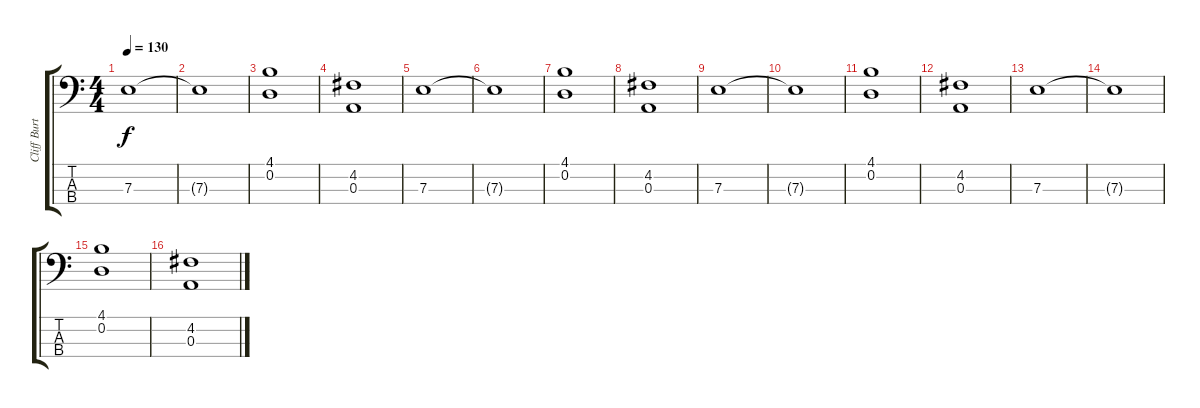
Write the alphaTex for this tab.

\track ("Cliff Burton" "Cliff Burt") {instrument electricbassfinger}
\staff {score tabs}
\tuning (G2 D2 A1 E1) {hide}
\ts (4 4)
\tempo 130
\clef f4
\ks c
7.3.1{dy f} |
7.3{t}.1{volume 10} |
(4.1 0.2).1 |
(4.2 0.3).1 |
7.3.1{volume 11} |
7.3{t}.1 |
(4.1 0.2).1 |
(4.2 0.3).1{volume 13} |
7.3.1 |
7.3{t}.1 |
(4.1 0.2).1{volume 14} |
(4.2 0.3).1 |
7.3.1 |
7.3{t}.1 |
(4.1 0.2).1 |
(4.2 0.3).1
